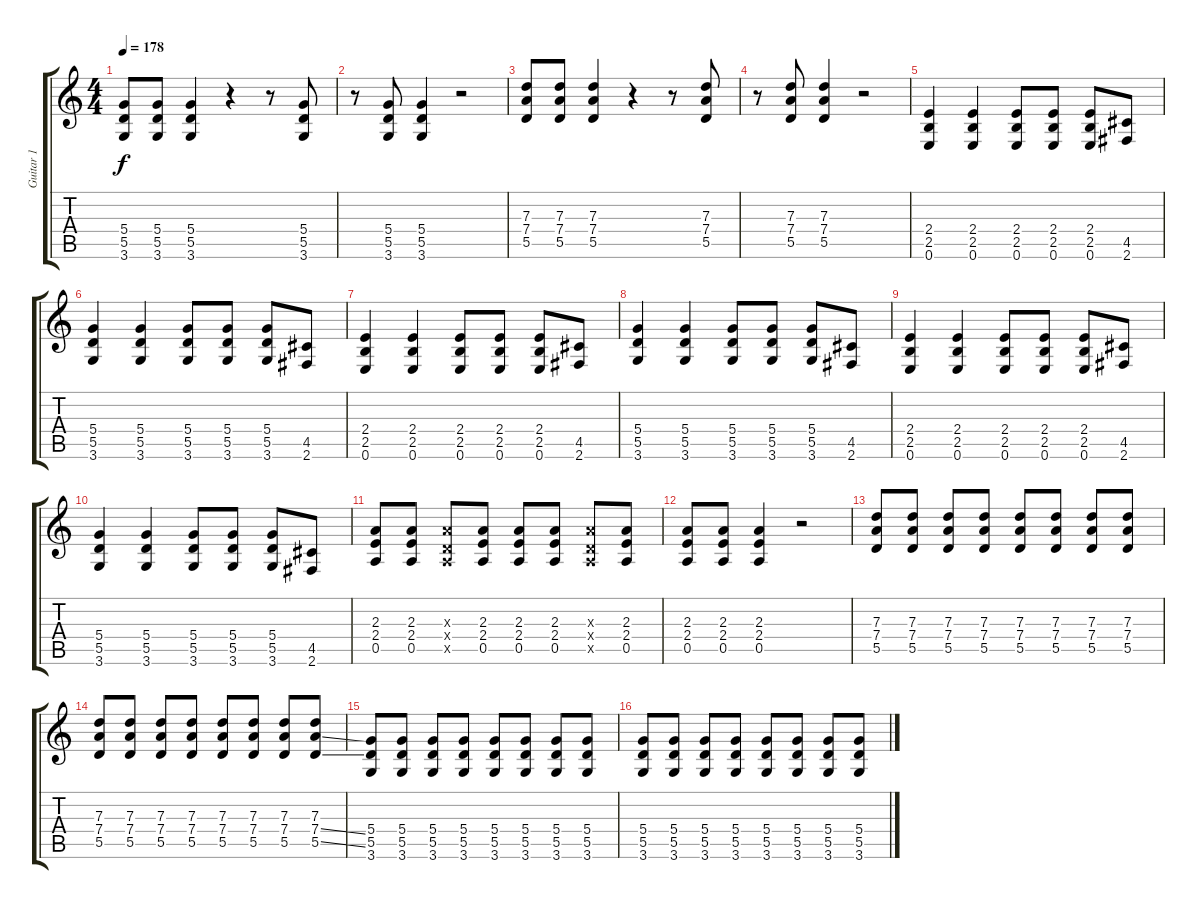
\track ("Guitar 1" "Guitar 1") {instrument distortionguitar}
\staff {score tabs}
\tuning (E4 B3 G3 D3 A2 E2) {hide}
\ts (4 4)
\tempo 178
\clef g2
\ks c
(5.4 5.5 3.6).8{dy f} (5.4 5.5 3.6).8 (5.4 5.5 3.6).4 r.4 r.8 (5.4 5.5 3.6).8 |
r.8 (5.4 5.5 3.6).8 (5.4 5.5 3.6).4 r.2 |
(7.3 7.4 5.5).8 (7.3 7.4 5.5).8 (7.3 7.4 5.5).4 r.4 r.8 (7.3 7.4 5.5).8 |
r.8 (7.3 7.4 5.5).8 (7.3 7.4 5.5).4 r.2 |
(2.4 2.5 0.6).4 (2.4 2.5 0.6).4 (2.4 2.5 0.6).8 (2.4 2.5 0.6).8 (2.4 2.5 0.6).8 (4.5 2.6).8 |
(5.4 5.5 3.6).4 (5.4 5.5 3.6).4 (5.4 5.5 3.6).8 (5.4 5.5 3.6).8 (5.4 5.5 3.6).8 (4.5 2.6).8 |
(2.4 2.5 0.6).4 (2.4 2.5 0.6).4 (2.4 2.5 0.6).8 (2.4 2.5 0.6).8 (2.4 2.5 0.6).8 (4.5 2.6).8 |
(5.4 5.5 3.6).4 (5.4 5.5 3.6).4 (5.4 5.5 3.6).8 (5.4 5.5 3.6).8 (5.4 5.5 3.6).8 (4.5 2.6).8 |
(2.4 2.5 0.6).4 (2.4 2.5 0.6).4 (2.4 2.5 0.6).8 (2.4 2.5 0.6).8 (2.4 2.5 0.6).8 (4.5 2.6).8 |
(5.4 5.5 3.6).4 (5.4 5.5 3.6).4 (5.4 5.5 3.6).8 (5.4 5.5 3.6).8 (5.4 5.5 3.6).8 (4.5 2.6).8 |
(2.3 2.4 0.5).8 (2.3 2.4 0.5).8 (2.3{x} 0.4{x} 0.5{x}).8 (2.3 2.4 0.5).8 (2.3 2.4 0.5).8 (2.3 2.4 0.5).8 (2.3{x} 0.4{x} 0.5{x}).8 (2.3 2.4 0.5).8 |
(2.3 2.4 0.5).8 (2.3 2.4 0.5).8 (2.3 2.4 0.5).4 r.2 |
(7.3 7.4 5.5).8 (7.3 7.4 5.5).8 (7.3 7.4 5.5).8 (7.3 7.4 5.5).8 (7.3 7.4 5.5).8 (7.3 7.4 5.5).8 (7.3 7.4 5.5).8 (7.3 7.4 5.5).8 |
(7.3 7.4 5.5).8 (7.3 7.4 5.5).8 (7.3 7.4 5.5).8 (7.3 7.4 5.5).8 (7.3 7.4 5.5).8 (7.3 7.4 5.5).8 (7.3 7.4 5.5).8 (7.3 7.4{ss} 5.5{ss}).8 |
(5.4 5.5 3.6).8 (5.4 5.5 3.6).8 (5.4 5.5 3.6).8 (5.4 5.5 3.6).8 (5.4 5.5 3.6).8 (5.4 5.5 3.6).8 (5.4 5.5 3.6).8 (5.4 5.5 3.6).8 |
(5.4 5.5 3.6).8 (5.4 5.5 3.6).8 (5.4 5.5 3.6).8 (5.4 5.5 3.6).8 (5.4 5.5 3.6).8 (5.4 5.5 3.6).8 (5.4 5.5 3.6).8 (5.4 5.5 3.6).8
